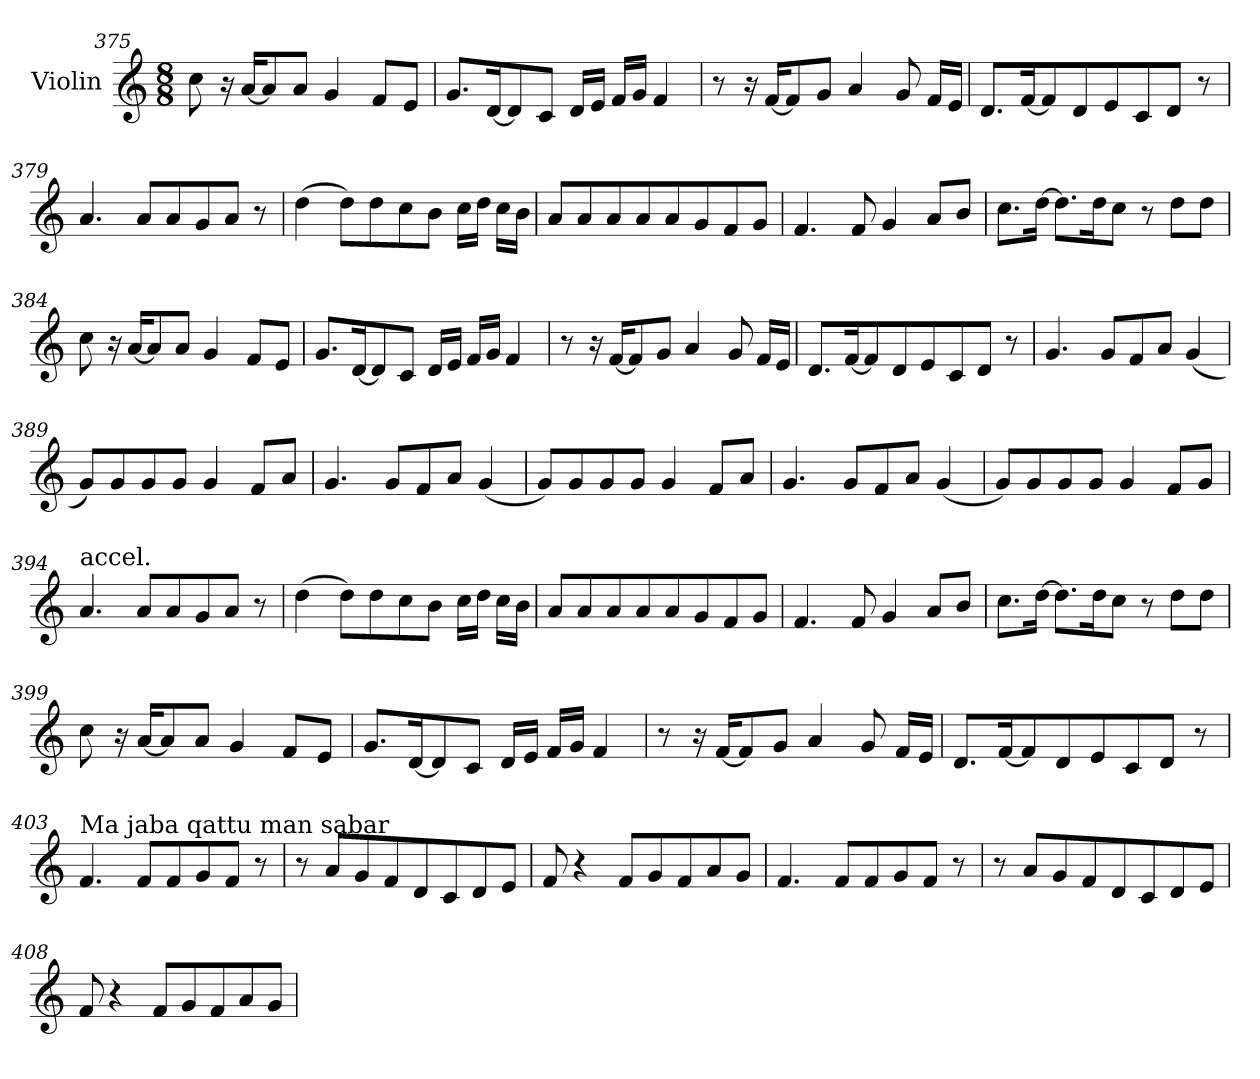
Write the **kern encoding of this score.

**kern
*part1
*staff1
*I"Violin
!!LO:PB:g=z
*clefG2
*k[]
*C:
*M8/8
=375
8cc\
16r
[16a/KL
8a/]
8a/J
4g/
8f/L
8e/J
!!LO:PB:g=z
=376
8.g/L
[16d/K
8d/]
8c/J
16d/LL
16e/JJ
16f/LL
16g/JJ
4f/
=377
8r
16r
[16f/KL
8f/]
8g/J
4a/
8g/
16f/LL
16e/JJ
!!LO:PB:g=z
=378
8.d/L
[16f/K
8f/]
8d/
8e/
8c/
8d/J
8r
=379
4.a/
8a/L
8a/
8g/
8a/J
8r
!!LO:PB:g=z
=380
(4dd\
8dd\L)
8dd\
8cc\
8b\J
16cc\LL
16dd\JJ
16cc\LL
16b\JJ
=381
8a/L
8a/
8a/
8a/
8a/
8g/
8f/
8g/J
!!LO:PB:g=z
=382
4.f/
8f/
4g/
8a/L
8b/J
=383
8.cc\L
[16dd\Jk
8.dd\L]
16dd\K
8cc\J
8r
8dd\L
8dd\J
!!LO:PB:g=z
=384
8cc\
16r
[16a/KL
8a/]
8a/J
4g/
8f/L
8e/J
=385
8.g/L
[16d/K
8d/]
8c/J
16d/LL
16e/JJ
16f/LL
16g/JJ
4f/
=386
8r
16r
[16f/KL
8f/]
8g/J
4a/
8g/
16f/LL
16e/JJ
!!LO:PB:g=z
=387
8.d/L
[16f/K
8f/]
8d/
8e/
8c/
8d/J
8r
=388
4.g/
8g/L
8f/
8a/J
(4g/
=389
8g/L)
8g/
8g/
8g/J
4g/
8f/L
8a/J
!!LO:PB:g=z
=390
4.g/
8g/L
8f/
8a/J
(4g/
!!LO:PB:g=z
=391
8g/L)
8g/
8g/
8g/J
4g/
8f/L
8a/J
=392
4.g/
8g/L
8f/
8a/J
(4g/
=393
8g/L)
8g/
8g/
8g/J
4g/
8f/L
8g/J
!!LO:PB:g=z
=394
!LO:TX:a:t=accel.
4.a/
8a/L
8a/
8g/
8a/J
8r
!!LO:PB:g=z
=395
(4dd\
8dd\L)
8dd\
8cc\
8b\J
16cc\LL
16dd\JJ
16cc\LL
16b\JJ
=396
8a/L
8a/
8a/
8a/
8a/
8g/
8f/
8g/J
=397
4.f/
8f/
4g/
8a/L
8b/J
!!LO:PB:g=z
=398
8.cc\L
[16dd\Jk
8.dd\L]
16dd\K
8cc\J
8r
8dd\L
8dd\J
!!LO:PB:g=z
=399
8cc\
16r
[16a/KL
8a/]
8a/J
4g/
8f/L
8e/J
=400
8.g/L
[16d/K
8d/]
8c/J
16d/LL
16e/JJ
16f/LL
16g/JJ
4f/
=401
8r
16r
[16f/KL
8f/]
8g/J
4a/
8g/
16f/LL
16e/JJ
!!LO:PB:g=z
=402
*MM70
8.d/L
[16f/K
8f/]
8d/
8e/
8c/
8d/J
8r
!!LO:PB:g=z
=403
!LO:TX:a:t=Ma jaba qattu man sabar
4.f/
8f/L
8f/
8g/
8f/J
8r
=404
8r
8a/L
8g/
8f/
8d/
8c/
8d/
8e/J
=405
8f/
4r
8f/L
8g/
8f/
8a/
8g/J
!!LO:PB:g=z
=406
4.f/
8f/L
8f/
8g/
8f/J
8r
!!LO:PB:g=z
=407
8r
8a/L
8g/
8f/
8d/
8c/
8d/
8e/J
=408
8f/
4r
8f/L
8g/
8f/
8a/
8g/J
=
*-
